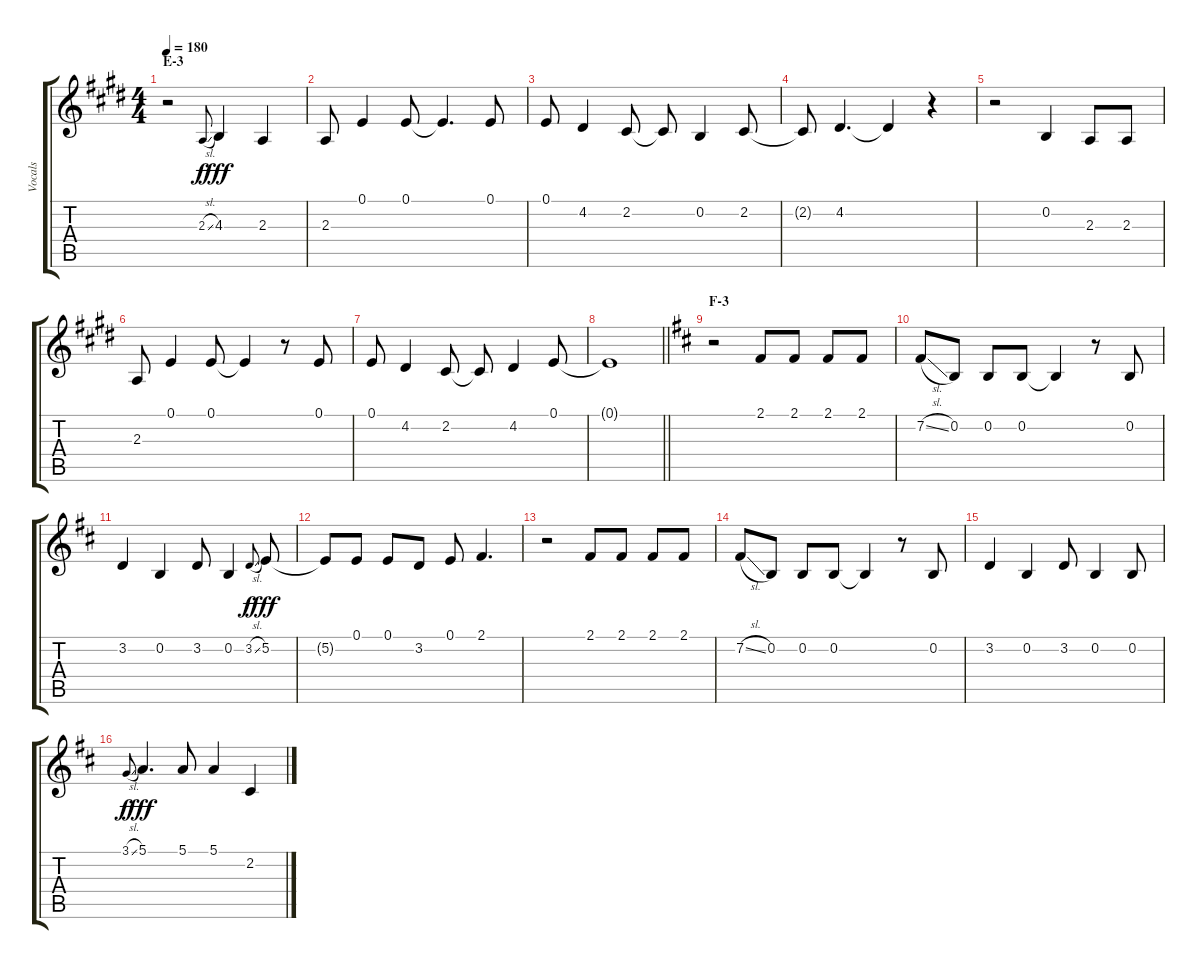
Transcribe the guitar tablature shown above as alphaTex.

\track ("Vocals" "Vocals") {instrument voiceoohs}
\staff {score tabs}
\tuning (E4 B3 G3 D3 A2 E2) {hide}
\ts (4 4)
\section ("" "E-3")
\tempo 180
\clef g2
\ks e
r.2{dy f} 2.3{sl}.8{gr onbeat} 4.3.4{dy fff} 2.3.4 |
2.3.8 0.1.4 0.1.8 0.1{t}.4{d} 0.1.8 |
0.1.8 4.2.4 2.2.8 2.2{t}.8 0.2.4 2.2.8 |
2.2{t}.8 4.2.4{d} 4.2{t}.4 r.4 |
r.2 0.2.4 2.3.8 2.3.8 |
2.3.8 0.1.4 0.1.8 0.1{t}.4 r.8 0.1.8 |
0.1.8 4.2.4 2.2.8 2.2{t}.8 4.2.4 0.1.8 |
\barLineRight lightlight
0.1{t}.1 |
\section ("" "F-3")
\ks d
r.2 2.1.8 2.1.8 2.1.8 2.1.8 |
7.2{sl}.8 0.2.8 0.2.8 0.2.8 0.2{t}.4 r.8 0.2.8 |
3.2.4 0.2.4 3.2.8 0.2.4 3.2{sl}.8{gr onbeat dy f} 5.2.8{dy fff} |
5.2{t}.8 0.1.8 0.1.8 3.2.8 0.1.8 2.1.4{d} |
r.2 2.1.8 2.1.8 2.1.8 2.1.8 |
7.2{sl}.8 0.2.8 0.2.8 0.2.8 0.2{t}.4 r.8 0.2.8 |
3.2.4 0.2.4 3.2.8 0.2.4 0.2.8 |
3.1{sl}.8{gr onbeat dy f} 5.1.4{d dy fff} 5.1.8 5.1.4 2.2.4
